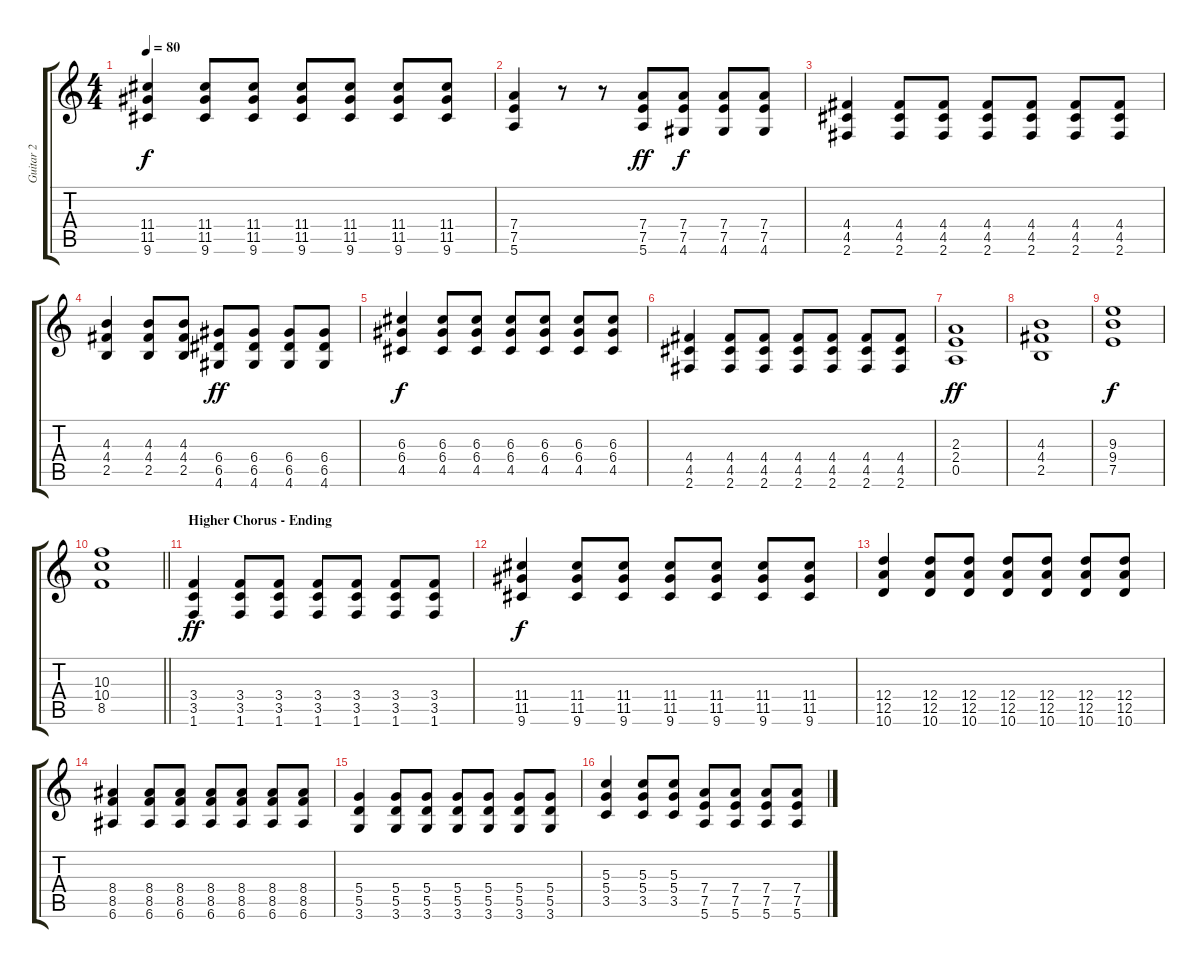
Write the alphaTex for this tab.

\track ("Guitar 2" "Guitar 2") {instrument overdrivenguitar}
\staff {score tabs}
\tuning (E4 B3 G3 D3 A2 E2) {hide}
\ts (4 4)
\tempo 80
\clef g2
\ks c
(11.4 11.5 9.6).4{dy f} (11.4 11.5 9.6).8 (11.4 11.5 9.6).8 (11.4 11.5 9.6).8 (11.4 11.5 9.6).8 (11.4 11.5 9.6).8 (11.4 11.5 9.6).8 |
(7.4 7.5 5.6).4 r.8 r.8 (7.4 7.5 5.6).8{dy ff} (7.4 7.5 4.6).8{dy f} (7.4 7.5 4.6).8 (7.4 7.5 4.6).8 |
(4.4 4.5 2.6).4 (4.4 4.5 2.6).8 (4.4 4.5 2.6).8 (4.4 4.5 2.6).8 (4.4 4.5 2.6).8 (4.4 4.5 2.6).8 (4.4 4.5 2.6).8 |
(4.3 4.4 2.5).4 (4.3 4.4 2.5).8 (4.3 4.4 2.5).8 (6.4 6.5 4.6).8{dy ff} (6.4 6.5 4.6).8 (6.4 6.5 4.6).8 (6.4 6.5 4.6).8 |
(6.3 6.4 4.5).4{dy f} (6.3 6.4 4.5).8 (6.3 6.4 4.5).8 (6.3 6.4 4.5).8 (6.3 6.4 4.5).8 (6.3 6.4 4.5).8 (6.3 6.4 4.5).8 |
(4.4 4.5 2.6).4 (4.4 4.5 2.6).8 (4.4 4.5 2.6).8 (4.4 4.5 2.6).8 (4.4 4.5 2.6).8 (4.4 4.5 2.6).8 (4.4 4.5 2.6).8 |
(2.3 2.4 0.5).1{dy ff} |
(4.3 4.4 2.5).1 |
(9.3 9.4 7.5).1{dy f} |
\barLineRight lightlight
(10.3 10.4 8.5).1 |
\section ("" "Higher Chorus - Ending")
(3.4 3.5 1.6).4{dy ff instrument distortionguitar} (3.4 3.5 1.6).8 (3.4 3.5 1.6).8 (3.4 3.5 1.6).8 (3.4 3.5 1.6).8 (3.4 3.5 1.6).8 (3.4 3.5 1.6).8 |
(11.4 11.5 9.6).4{dy f} (11.4 11.5 9.6).8 (11.4 11.5 9.6).8 (11.4 11.5 9.6).8 (11.4 11.5 9.6).8 (11.4 11.5 9.6).8 (11.4 11.5 9.6).8 |
(12.4 12.5 10.6).4 (12.4 12.5 10.6).8 (12.4 12.5 10.6).8 (12.4 12.5 10.6).8 (12.4 12.5 10.6).8 (12.4 12.5 10.6).8 (12.4 12.5 10.6).8 |
(8.4 8.5 6.6).4 (8.4 8.5 6.6).8 (8.4 8.5 6.6).8 (8.4 8.5 6.6).8 (8.4 8.5 6.6).8 (8.4 8.5 6.6).8 (8.4 8.5 6.6).8 |
(5.4 5.5 3.6).4 (5.4 5.5 3.6).8 (5.4 5.5 3.6).8 (5.4 5.5 3.6).8 (5.4 5.5 3.6).8 (5.4 5.5 3.6).8 (5.4 5.5 3.6).8 |
(5.3 5.4 3.5).4 (5.3 5.4 3.5).8 (5.3 5.4 3.5).8 (7.4 7.5 5.6).8 (7.4 7.5 5.6).8 (7.4 7.5 5.6).8 (7.4 7.5 5.6).8
